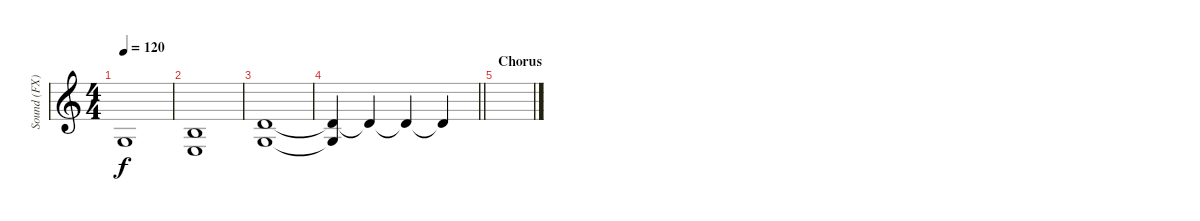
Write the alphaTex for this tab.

\track ("Sound (FX)" "Sound (FX)") {instrument pad4choir}
\staff {score}
\tuning (E4 B3 G3 D3 A2 E2) {hide}
\ts (4 4)
\tempo 120
\clef g2
\ks c
5.4.1{dy f} |
(4.3 2.4).1 |
(7.3 5.4).1 |
\barLineRight lightlight
(7.3{t} 5.4{t}).4 7.3{t}.4 7.3{t}.4 7.3{t}.4 |
\section ("" "Chorus")
